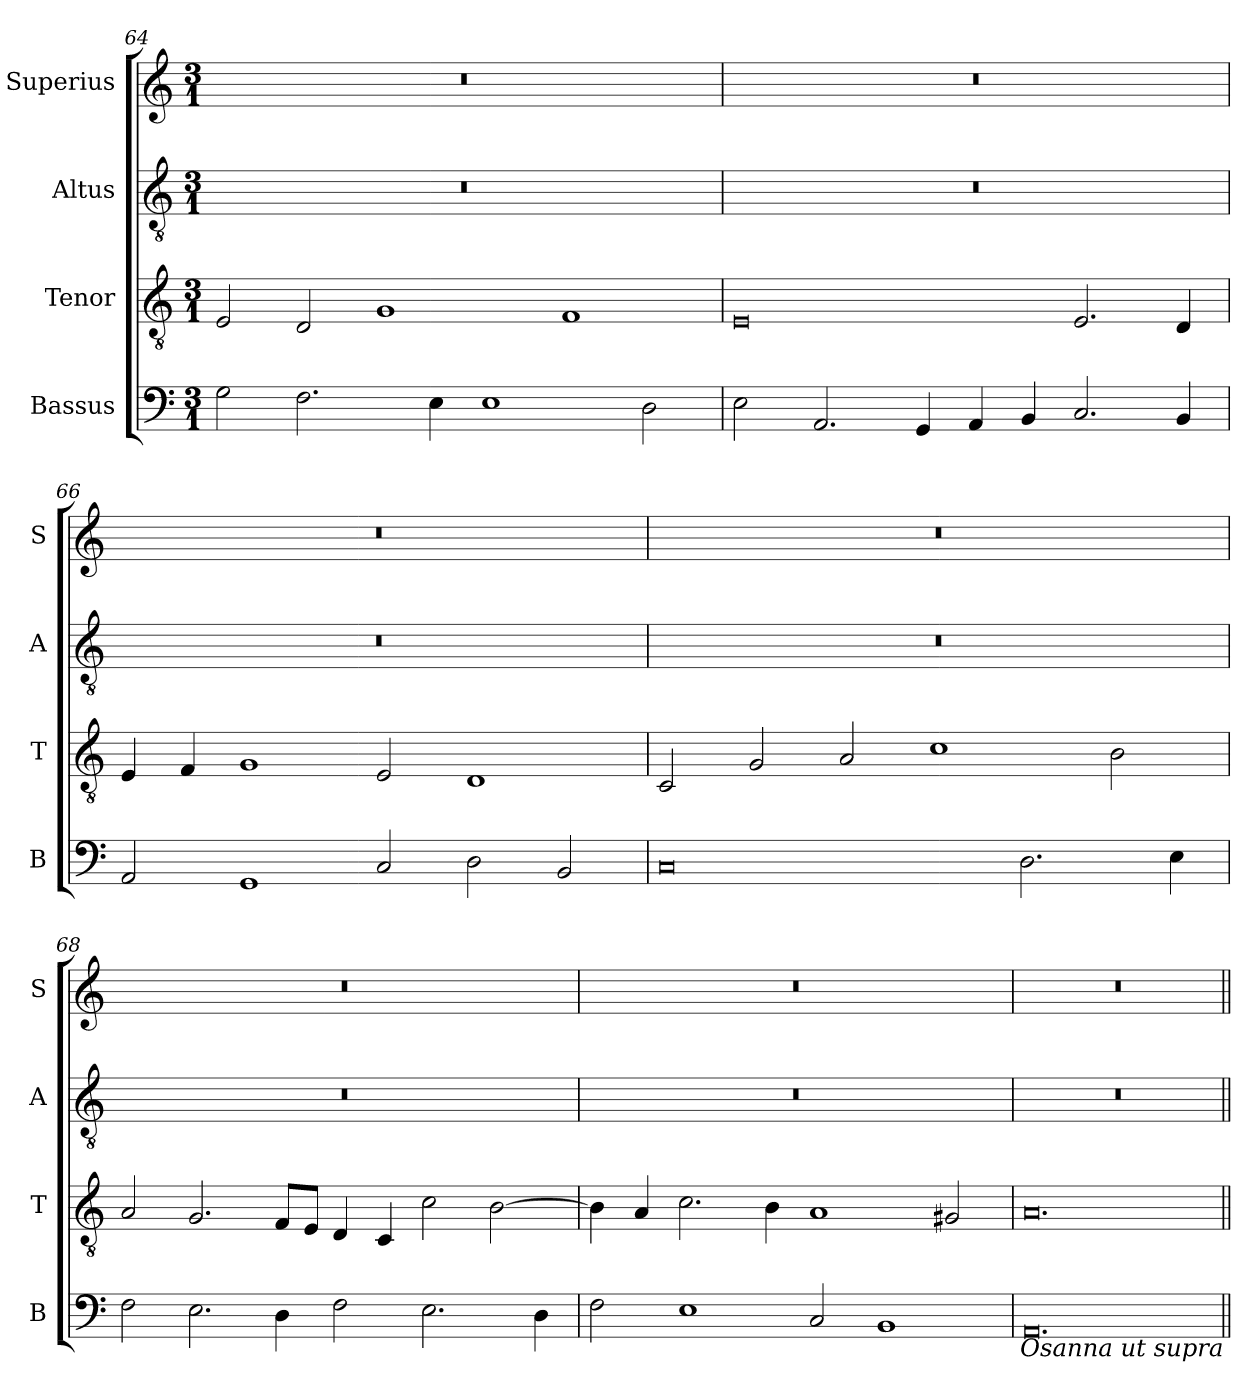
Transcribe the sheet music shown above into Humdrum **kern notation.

**kern	**kern	**kern	**kern
*part4	*part3	*part2	*part1
*staff4	*staff3	*staff2	*staff1
*I"Bassus	*I"Tenor	*I"Altus	*I"Superius
*I'B	*I'T	*I'A	*I'S
*clefF4	*clefGv2	*clefGv2	*clefG2
*k[]	*k[]	*k[]	*k[]
*M3/1	*M3/1	*M3/1	*M3/1
=64	=64	=64	=64
2G\	2E/	0.r	0.r
2.F\	2D/	.	.
.	1G	.	.
4E\	.	.	.
1E	.	.	.
.	1F	.	.
2D\	.	.	.
=65	=65	=65	=65
2E\	0E	0.r	0.r
2.AA/	.	.	.
4GG/	.	.	.
4AA/	.	.	.
4BB/	.	.	.
2.C/	2.E/	.	.
4BB/	4D/	.	.
=66	=66	=66	=66
2AA/	4E/	0.r	0.r
.	4F/	.	.
1GG	1G	.	.
2C/	2E/	.	.
2D\	1D	.	.
2BB/	.	.	.
=67	=67	=67	=67
0C	2C/	0.r	0.r
.	2G/	.	.
.	2A/	.	.
.	1c	.	.
2.D\	.	.	.
.	2B\	.	.
4E\	.	.	.
=68	=68	=68	=68
2F\	2A/	0.r	0.r
2.E\	2.G/	.	.
4D\	8F/L	.	.
.	8E/J	.	.
2F\	4D/	.	.
.	4C/	.	.
2.E\	2c\	.	.
.	[2B\	.	.
4D\	.	.	.
=69	=69	=69	=69
2F\	4B\]	0.r	0.r
.	4A/	.	.
1E	2.c\	.	.
.	4B\	.	.
2C/	1A	.	.
1BB	.	.	.
.	2G#X/	.	.
=70	=70	=70	=70
0.AA	0.A	0.r	0.r
!LO:TX:b:i:rj:t=Osanna ut supra	!	!	!
=||	=||	=||	=||
*-	*-	*-	*-
